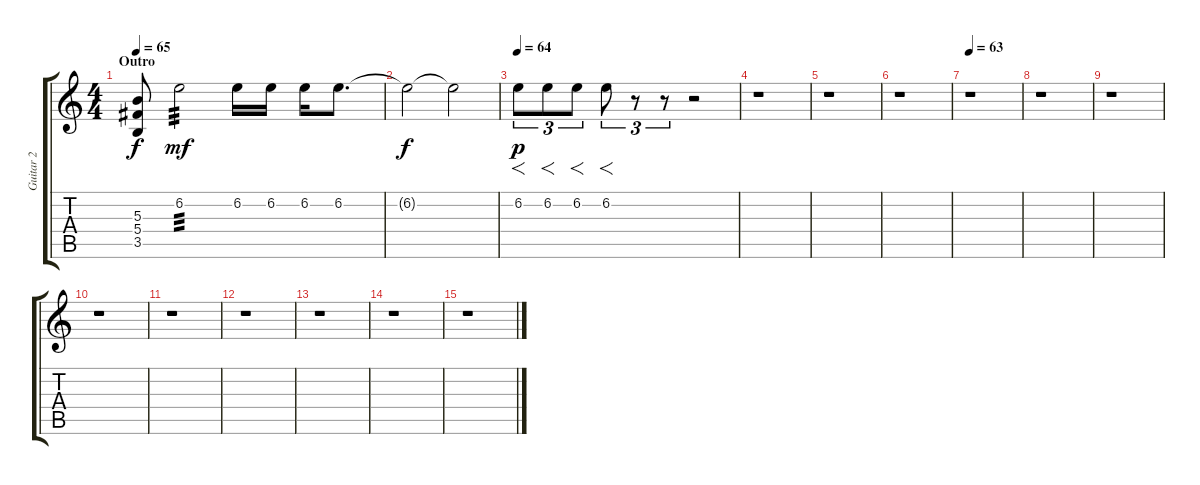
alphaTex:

\track ("Guitar 2" "Guitar 2") {instrument electricguitarclean}
\staff {score tabs}
\tuning (Eb4 Bb3 Gb3 Db3 Ab2 Eb2) {hide}
\ts (4 4)
\section ("" "Outro")
\tempo 65
\clef g2
\ks c
(5.3 5.4 3.5).8{dy f} 6.2.2{tp 3 dy mf} 6.2.16 6.2.16 6.2.16 6.2.8{d} |
6.2{t}.2{dy f} 6.2{t}.2 |
\tempo 64
6.2.8{f tu (3 2) dy p} 6.2.8{f tu (3 2)} 6.2.8{f tu (3 2)} 6.2.8{f tu (3 2)} r.8{tu (3 2)} r.8{tu (3 2)} r.2 |
r.1 |
r.1 |
r.1 |
\tempo 63
r.1 |
r.1 |
r.1 |
r.1 |
r.1 |
r.1 |
r.1 |
r.1 |
r.1
